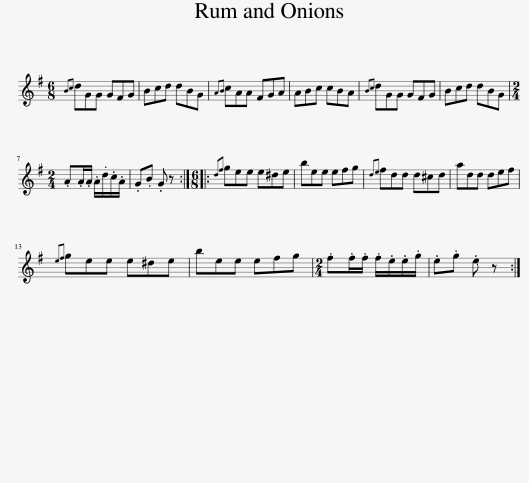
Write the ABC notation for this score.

X:1
L:1/8
M:6/8
I:linebreak $
K:G
V:1 treble
V:1
{Bc} dGG GFG | Bcd dBG |{AB} cAA FGA | ABc cBA |{Bc} dGG GFG | %5
 Bcd dBG |$[M:2/4] .A.A/.A/ .A/.d/.c/.A/ | .G.B .G z ::[M:6/8]{df} gee e^de | bee efg | %10
{de} fdd d^cd | add def |${ef} gee e^de | bee efg |[M:2/4] .f.f/.f/ .f/.e/.e/.g/ | %15
 .e.g .e z :| %16
